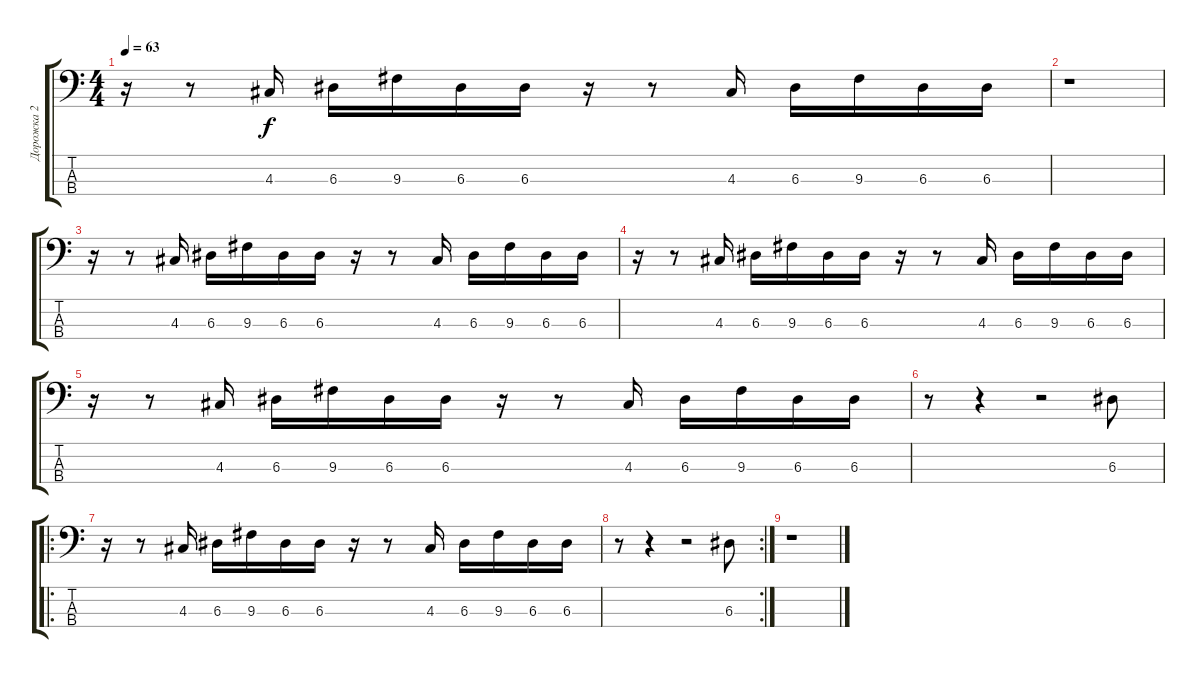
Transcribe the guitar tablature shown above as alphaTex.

\track ("Дорожка 2" "Дорожка 2") {instrument synthbass2}
\staff {score tabs}
\tuning (G2 D2 A1 E1) {hide}
\ts (4 4)
\tempo 63
\clef f4
\ks c
r.16{dy f} r.8 4.3.16 6.3.16 9.3.16 6.3.16 6.3.16 r.16 r.8 4.3.16 6.3.16 9.3.16 6.3.16 6.3.16 |
r.1 |
r.16 r.8 4.3.16 6.3.16 9.3.16 6.3.16 6.3.16 r.16 r.8 4.3.16 6.3.16 9.3.16 6.3.16 6.3.16 |
r.16 r.8 4.3.16 6.3.16 9.3.16 6.3.16 6.3.16 r.16 r.8 4.3.16 6.3.16 9.3.16 6.3.16 6.3.16 |
r.16 r.8 4.3.16 6.3.16 9.3.16 6.3.16 6.3.16 r.16 r.8 4.3.16 6.3.16 9.3.16 6.3.16 6.3.16 |
r.8 r.4 r.2 6.3.8 |
\ro
r.16 r.8 4.3.16 6.3.16 9.3.16 6.3.16 6.3.16 r.16 r.8 4.3.16 6.3.16 9.3.16 6.3.16 6.3.16 |
\rc 2
r.8 r.4 r.2 6.3.8 |
r.1
